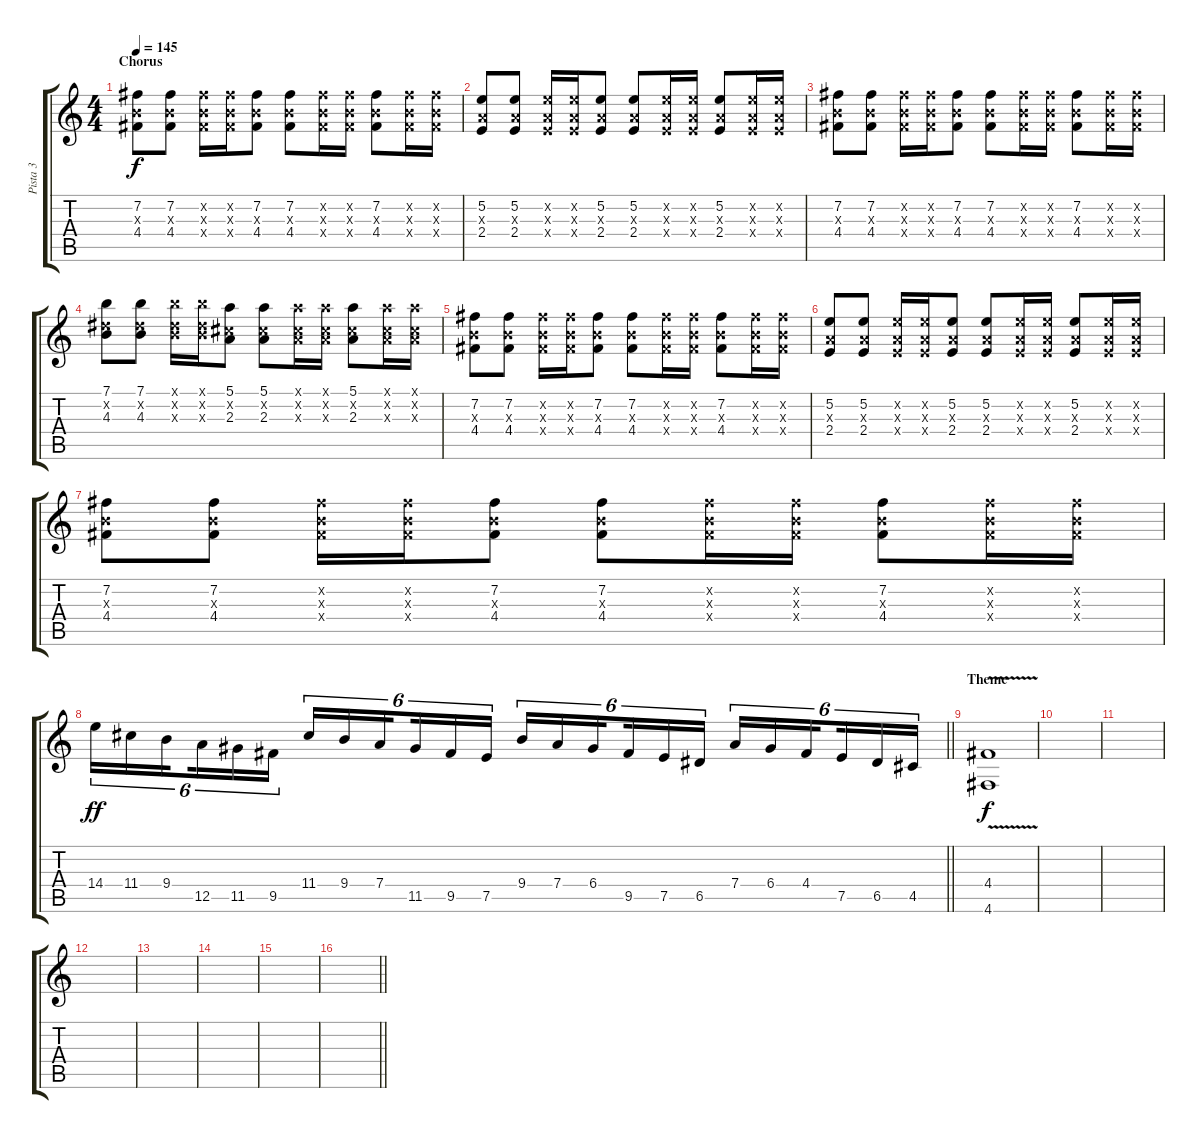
\track ("Pista 3" "Pista 3") {instrument distortionguitar}
\staff {score tabs}
\tuning (E4 B3 G3 D3 A2 D2) {hide}
\ts (4 4)
\section ("" "Chorus")
\tempo 145
\clef g2
\ks c
(7.2 4.3{x} 4.4).8{dy f} (7.2 4.3{x} 4.4).8 (7.2{x} 4.3{x} 4.4{x}).16 (7.2{x} 4.3{x} 4.4{x}).16 (7.2 4.3{x} 4.4).8 (7.2 4.3{x} 4.4).8 (7.2{x} 4.3{x} 4.4{x}).16 (7.2{x} 4.3{x} 4.4{x}).16 (7.2 4.3{x} 4.4).8 (7.2{x} 4.3{x} 4.4{x}).16 (7.2{x} 4.3{x} 4.4{x}).16 |
(5.2 2.3{x} 2.4).8 (5.2 2.3{x} 2.4).8 (5.2{x} 2.3{x} 2.4{x}).16 (5.2{x} 2.3{x} 2.4{x}).16 (5.2 2.3{x} 2.4).8 (5.2 2.3{x} 2.4).8 (5.2{x} 2.3{x} 2.4{x}).16 (5.2{x} 2.3{x} 2.4{x}).16 (5.2 2.3{x} 2.4).8 (5.2{x} 2.3{x} 2.4{x}).16 (5.2{x} 2.3{x} 2.4{x}).16 |
(7.2 4.3{x} 4.4).8 (7.2 4.3{x} 4.4).8 (7.2{x} 4.3{x} 4.4{x}).16 (7.2{x} 4.3{x} 4.4{x}).16 (7.2 4.3{x} 4.4).8 (7.2 4.3{x} 4.4).8 (7.2{x} 4.3{x} 4.4{x}).16 (7.2{x} 4.3{x} 4.4{x}).16 (7.2 4.3{x} 4.4).8 (7.2{x} 4.3{x} 4.4{x}).16 (7.2{x} 4.3{x} 4.4{x}).16 |
(7.1 4.2{x} 4.3).8 (7.1 4.2{x} 4.3).8 (7.1{x} 4.2{x} 4.3{x}).16 (7.1{x} 4.2{x} 4.3{x}).16 (5.1 2.2{x} 2.3).8 (5.1 2.2{x} 2.3).8 (5.1{x} 2.2{x} 2.3{x}).16 (5.1{x} 2.2{x} 2.3{x}).16 (5.1 2.2{x} 2.3).8 (5.1{x} 2.2{x} 2.3{x}).16 (5.1{x} 2.2{x} 2.3{x}).16 |
(7.2 4.3{x} 4.4).8 (7.2 4.3{x} 4.4).8 (7.2{x} 4.3{x} 4.4{x}).16 (7.2{x} 4.3{x} 4.4{x}).16 (7.2 4.3{x} 4.4).8 (7.2 4.3{x} 4.4).8 (7.2{x} 4.3{x} 4.4{x}).16 (7.2{x} 4.3{x} 4.4{x}).16 (7.2 4.3{x} 4.4).8 (7.2{x} 4.3{x} 4.4{x}).16 (7.2{x} 4.3{x} 4.4{x}).16 |
(5.2 2.3{x} 2.4).8 (5.2 2.3{x} 2.4).8 (5.2{x} 2.3{x} 2.4{x}).16 (5.2{x} 2.3{x} 2.4{x}).16 (5.2 2.3{x} 2.4).8 (5.2 2.3{x} 2.4).8 (5.2{x} 2.3{x} 2.4{x}).16 (5.2{x} 2.3{x} 2.4{x}).16 (5.2 2.3{x} 2.4).8 (5.2{x} 2.3{x} 2.4{x}).16 (5.2{x} 2.3{x} 2.4{x}).16 |
(7.2 4.3{x} 4.4).8 (7.2 4.3{x} 4.4).8 (7.2{x} 4.3{x} 4.4{x}).16 (7.2{x} 4.3{x} 4.4{x}).16 (7.2 4.3{x} 4.4).8 (7.2 4.3{x} 4.4).8 (7.2{x} 4.3{x} 4.4{x}).16 (7.2{x} 4.3{x} 4.4{x}).16 (7.2 4.3{x} 4.4).8 (7.2{x} 4.3{x} 4.4{x}).16 (7.2{x} 4.3{x} 4.4{x}).16 |
\barLineRight lightlight
14.4.16{tu (6 4) dy ff} 11.4.16{tu (6 4)} 9.4.16{tu (6 4) beam splitsecondary} 12.5.16{tu (6 4)} 11.5.16{tu (6 4)} 9.5.16{tu (6 4)} 11.4.16{tu (6 4)} 9.4.16{tu (6 4)} 7.4.16{tu (6 4) beam splitsecondary} 11.5.16{tu (6 4)} 9.5.16{tu (6 4)} 7.5.16{tu (6 4)} 9.4.16{tu (6 4)} 7.4.16{tu (6 4)} 6.4.16{tu (6 4) beam splitsecondary} 9.5.16{tu (6 4)} 7.5.16{tu (6 4)} 6.5.16{tu (6 4)} 7.4.16{tu (6 4)} 6.4.16{tu (6 4)} 4.4.16{tu (6 4) beam splitsecondary} 7.5.16{tu (6 4)} 6.5.16{tu (6 4)} 4.5.16{tu (6 4)} |
\section ("" "Theme")
(4.4{v} 4.6{v}).1{dy f} |
|
|
|
|
|
|
\barLineRight lightlight
